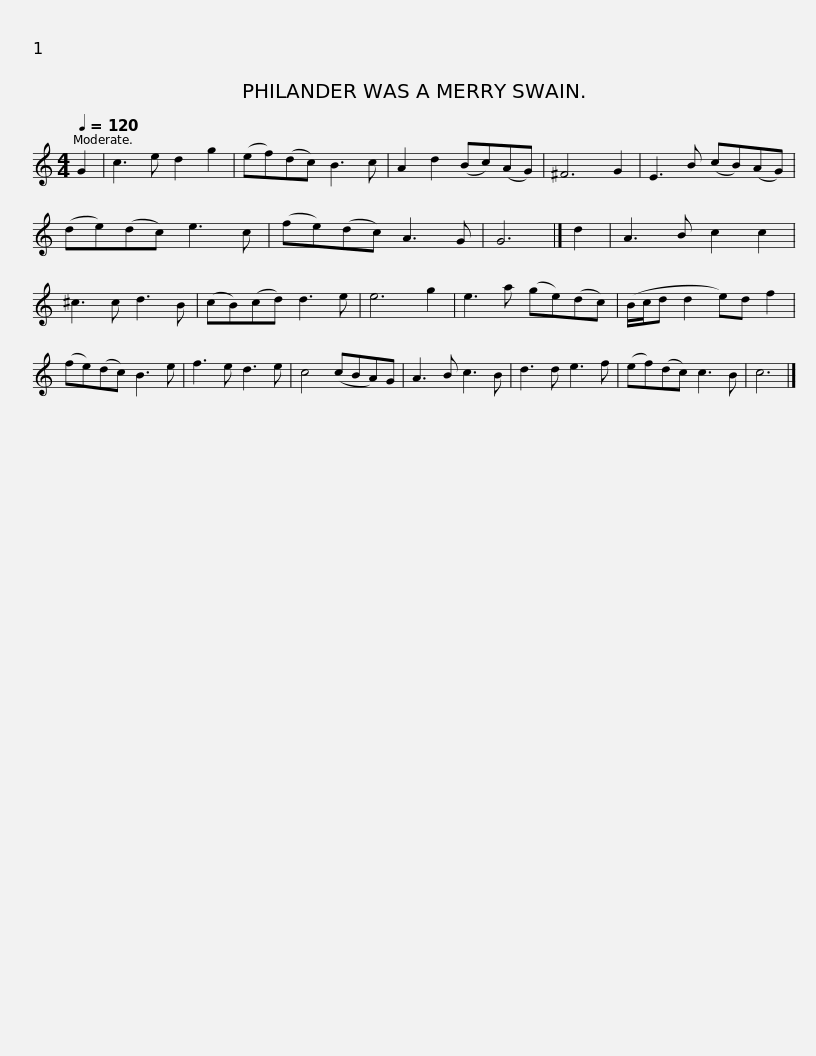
X:1
L:1/8
Q:1/4=120
M:4/4
I:linebreak $
K:C
V:1 treble
V:1
 G2 | c3 e d2 g2 | (ef)(dc) B3 c | A2 d2 (Bc)(AG) | ^F6 G2 | %5
 E3 B (cB)(AG) | (de)(dc) e3 c | (fe)(dc) A3 G | G6 |]$ d2 | %10
 A3 B c2 c2 | ^c3 c d3 B | (cB)(cd) d3 e | e6 g2 | e3 a (ge)(dc) | %15
 (B/c/d d2 e)d f2 | (fe)(dc) B3 e |$ f3 e d3 e | c4 (cBA)G | A3 B c3 B | %20
 d3 d e3 f | (ef)(dc) c3 B | c6 |] %23
